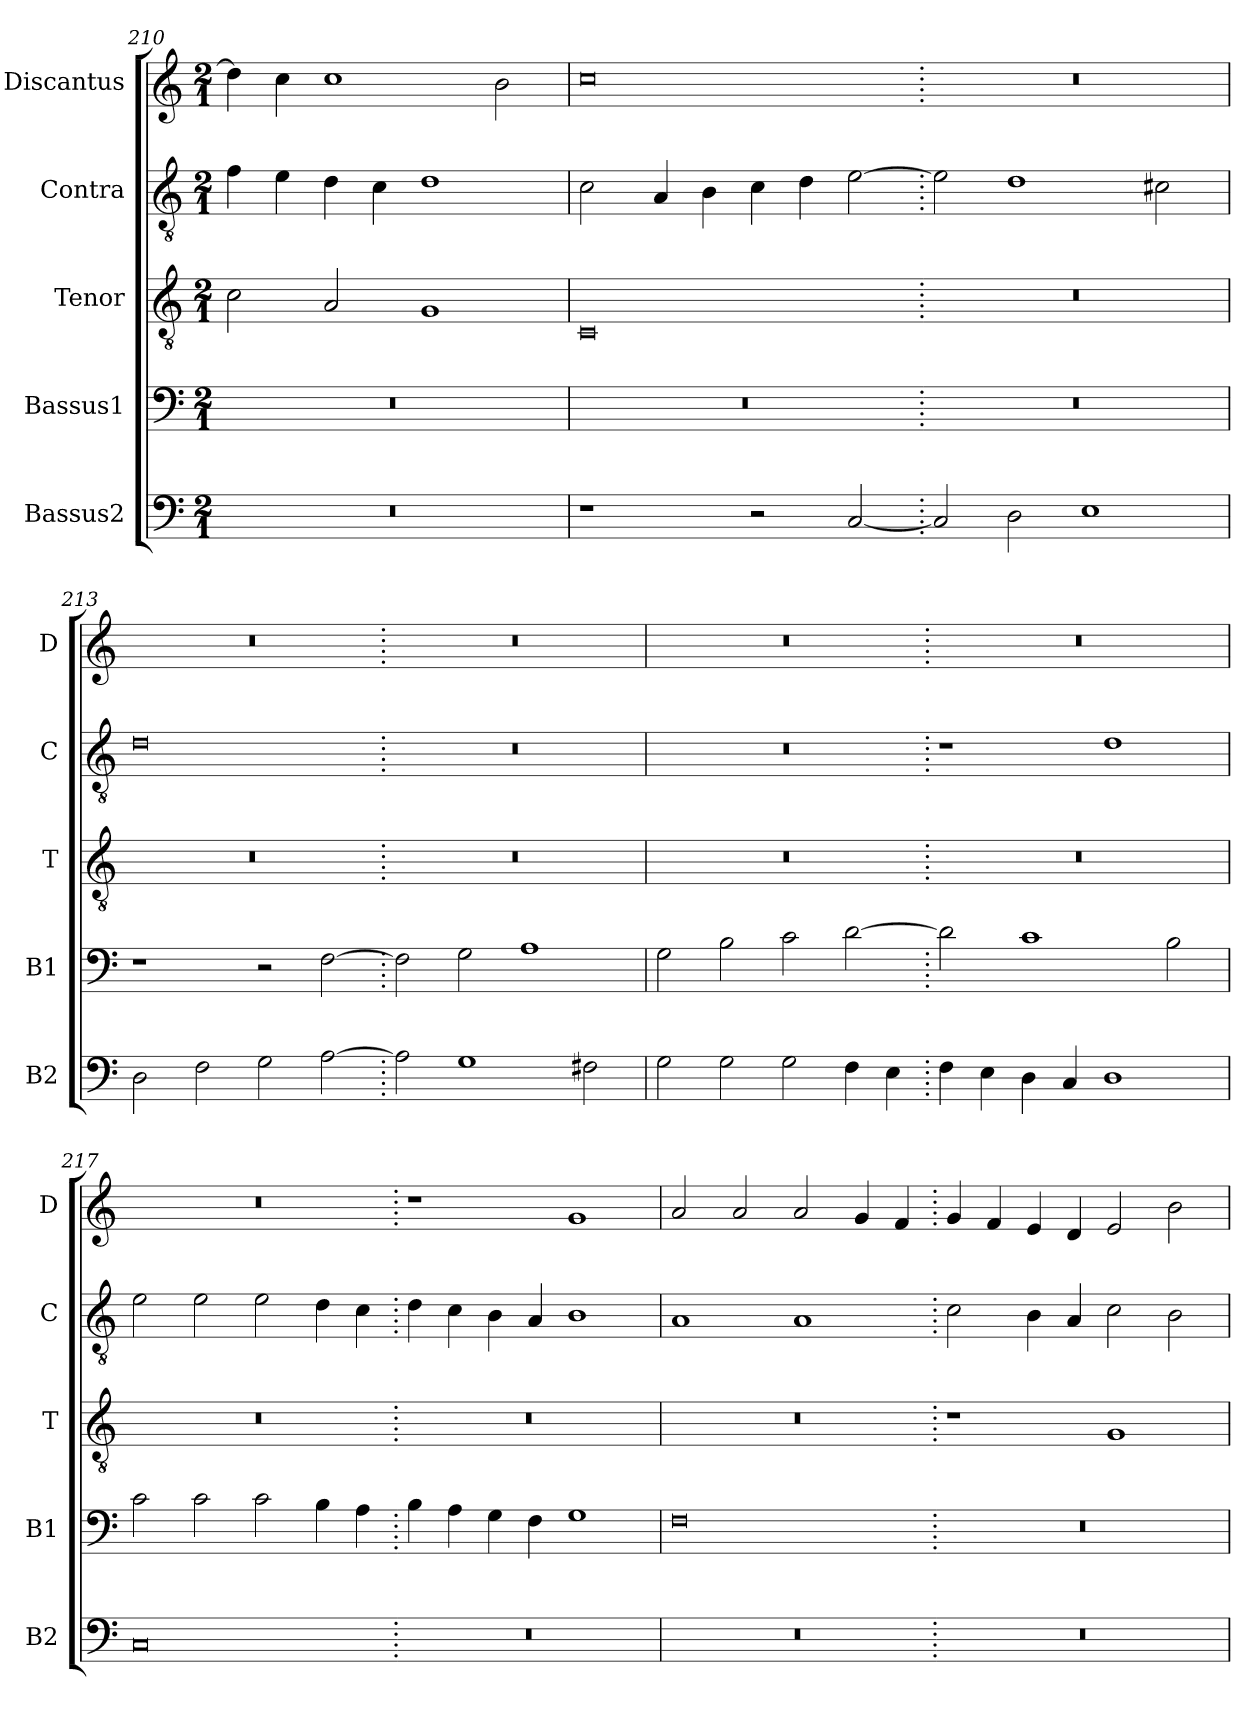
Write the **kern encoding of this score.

**kern	**kern	**kern	**kern	**kern
*part5	*part4	*part3	*part2	*part1
*staff5	*staff4	*staff3	*staff2	*staff1
*I"Bassus2	*I"Bassus1	*I"Tenor	*I"Contra	*I"Discantus
*I'B2	*I'B1	*I'T	*I'C	*I'D
*clefF4	*clefF4	*clefGv2	*clefGv2	*clefG2
*k[]	*k[]	*k[]	*k[]	*k[]
*M2/1	*M2/1	*M2/1	*M2/1	*M2/1
=210	=210	=210	=210	=210
0r	0r	2c\	4f\	4dd\]
.	.	.	4e\	4cc\
.	.	2A/	4d\	1cc
.	.	.	4c\	.
.	.	1G	1d	.
.	.	.	.	2b\
=211	=211	=211	=211	=211
1r	0r	0C	2c\	0cc
.	.	.	4A/	.
.	.	.	4B\	.
2r	.	.	4c\	.
.	.	.	4d\	.
[2C/	.	.	[2e\	.
=212.	=212.	=212.	=212.	=212.
2C/]	0r	0r	2e\]	0r
2D\	.	.	1d	.
1E	.	.	.	.
.	.	.	2c#X\	.
=213	=213	=213	=213	=213
2D\	1r	0r	0d	0r
2F\	.	.	.	.
2G\	2r	.	.	.
[2A\	[2F\	.	.	.
=214.	=214.	=214.	=214.	=214.
2A\]	2F\]	0r	0r	0r
1G	2G\	.	.	.
.	1A	.	.	.
2F#X\	.	.	.	.
=215	=215	=215	=215	=215
2G\	2G\	0r	0r	0r
2G\	2B\	.	.	.
2G\	2c\	.	.	.
4F\	[2d\	.	.	.
4E\	.	.	.	.
=216.	=216.	=216.	=216.	=216.
4F\	2d\]	0r	1r	0r
4E\	.	.	.	.
4D\	1c	.	.	.
4C/	.	.	.	.
1D	.	.	1d	.
.	2B\	.	.	.
=217	=217	=217	=217	=217
0C	2c\	0r	2e\	0r
.	2c\	.	2e\	.
.	2c\	.	2e\	.
.	4B\	.	4d\	.
.	4A\	.	4c\	.
=218.	=218.	=218.	=218.	=218.
0r	4B\	0r	4d\	1r
.	4A\	.	4c\	.
.	4G\	.	4B\	.
.	4F\	.	4A/	.
.	1G	.	1B	1g
=219	=219	=219	=219	=219
0r	0F	0r	1A	2a/
.	.	.	.	2a/
.	.	.	1A	2a/
.	.	.	.	4g/
.	.	.	.	4f/
=220.	=220.	=220.	=220.	=220.
0r	0r	1r	2c\	4g/
.	.	.	.	4f/
.	.	.	4B\	4e/
.	.	.	4A/	4d/
.	.	1G	2c\	2e/
.	.	.	2B\	2b\
=	=	=	=	=
*-	*-	*-	*-	*-
